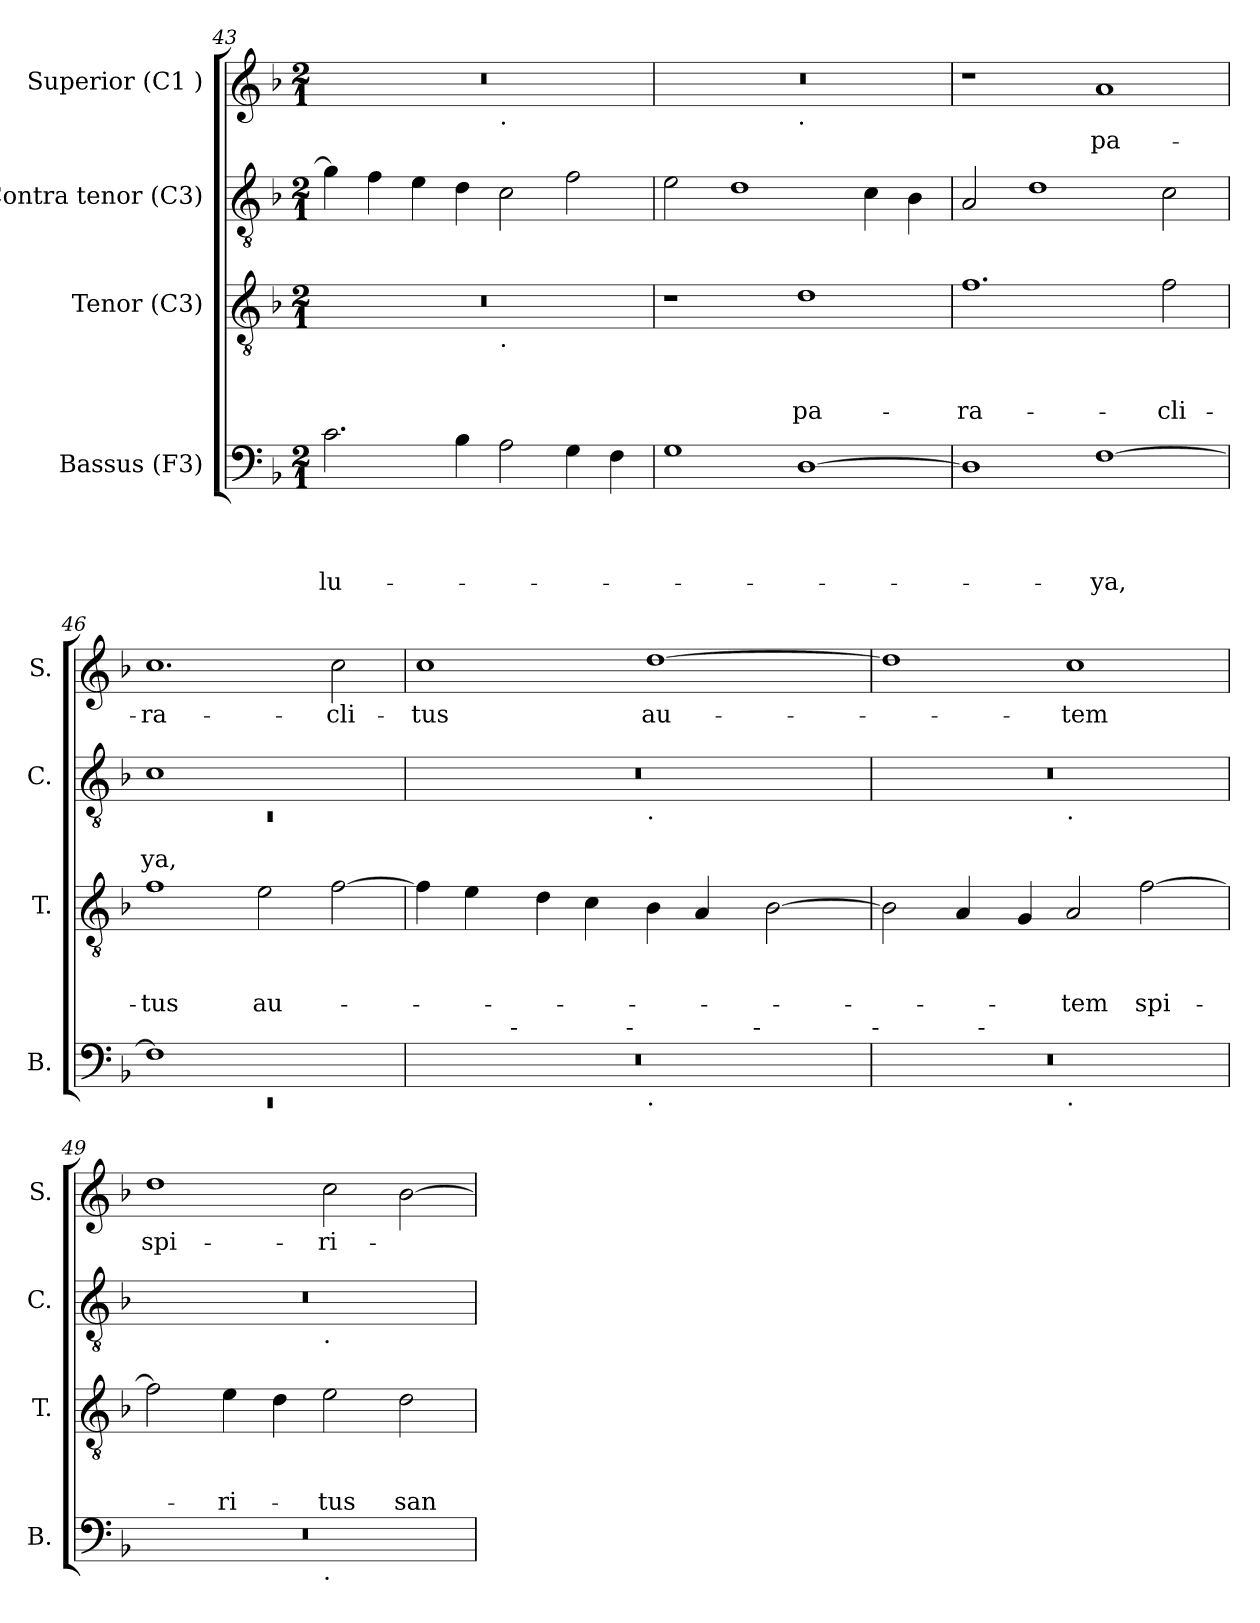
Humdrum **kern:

**kern	**text	**text	**text	**text	**kern	**text	**text	**text	**kern	**text	**text	**kern	**text
*part4	*part4	*part4	*part4	*part4	*part3	*part3	*part3	*part3	*part2	*part2	*part2	*part1	*part1
*staff4	*staff4	*staff4	*staff4	*staff4	*staff3	*staff3	*staff3	*staff3	*staff2	*staff2	*staff2	*staff1	*staff1
*I"Bassus (F3)	*	*	*	*	*I"Tenor (C3)	*	*	*	*I"Contra tenor (C3)	*	*	*I"Superior (C1 )	*
*I'B.	*	*	*	*	*I'T.	*	*	*	*I'C.	*	*	*I'S.	*
*clefF4	*	*	*	*	*clefGv2	*	*	*	*clefGv2	*	*	*clefG2	*
*k[b-]	*	*	*	*	*k[b-]	*	*	*	*k[b-]	*	*	*k[b-]	*
*F:	*	*	*	*	*F:	*	*	*	*F:	*	*	*F:	*
*M2/1	*	*	*	*	*M2/1	*	*	*	*M2/1	*	*	*M2/1	*
=43	=43	=43	=43	=43	=43	=43	=43	=43	=43	=43	=43	=43	=43
!	!	!	!	!LO:LY:b	!	!	!	!	!	!	!	!	!
*	*	*	*	*	*^	*	*	*	*	*	*	*^	*
2.c\	.	.	.	-lu-	0r	1ryy	.	.	.	4g\]	.	.	0r	1ryy	.
.	.	.	.	.	.	.	.	.	.	4f\	.	.	.	.	.
.	.	.	.	.	.	.	.	.	.	4e\	.	.	.	.	.
4B-\	.	.	.	.	.	.	.	.	.	4d\	.	.	.	.	.
!	!	!	!	!	!	!	!	!	!	!	!	!	!	!LO:TX:b:t=.	!
!	!	!	!	!	!	!LO:TX:b:t=.	!	!	!	!	!	!	!	!	!
2A\	.	.	.	.	.	1ryy	.	.	.	2c\	.	.	.	1ryy	.
4G\	.	.	.	.	.	.	.	.	.	2f\	.	.	.	.	.
4F\	.	.	.	.	.	.	.	.	.	.	.	.	.	.	.
*	*	*	*	*	*v	*v	*	*	*	*	*	*	*	*	*
=44	=44	=44	=44	=44	=44	=44	=44	=44	=44	=44	=44	=44	=44	=44
1G	.	.	.	.	1r	.	.	.	2e\	.	.	0r	1ryy	.
.	.	.	.	.	.	.	.	.	1d	.	.	.	.	.
!	!	!	!	!	!	!	!	!	!	!	!	!	!LO:TX:b:t=.	!
!	!	!	!	!	!	!	!	!LO:LY:b	!	!	!	!	!	!
[>1D	.	.	.	.	1d	.	.	pa-	.	.	.	.	1ryy	.
.	.	.	.	.	.	.	.	.	4c\	.	.	.	.	.
.	.	.	.	.	.	.	.	.	4B-\	.	.	.	.	.
=45	=45	=45	=45	=45	=45	=45	=45	=45	=45	=45	=45	=45	=45	=45
!	!	!	!	!	!	!	!	!LO:LY:b	!	!	!	!	!	!
*	*	*	*	*	*	*	*	*	*	*	*	*v	*v	*
1D]	.	.	.	.	1.f	.	.	-ra-	2A/	.	.	1r	.
.	.	.	.	.	.	.	.	.	1d	.	.	.	.
!	!	!	!	!LO:LY:b	!	!	!	!	!	!	!	!	!LO:LY:b
[>1F	.	.	.	-ya,	.	.	.	.	.	.	.	1a	pa-
!	!	!	!	!	!	!	!	!LO:LY:b	!	!	!	!	!
.	.	.	.	.	2f\	.	.	-cli-	2c\	.	.	.	.
=46	=46	=46	=46	=46	=46	=46	=46	=46	=46	=46	=46	=46	=46
*^	*	*	*	*	*	*	*	*	*^	*	*	*	*
!	!LO:N:vis=1	!	!	!	!	!	!	!	!LO:LY:b	!	!LO:N:vis=1	!	!LO:LY:b	!	!LO:LY:b
1F]	0rEE	.	.	.	.	1f	.	.	-tus	1c	0rC	.	-ya,	1.cc	-ra-
!	!	!	!	!	!	!	!	!	!LO:LY:b	!	!	!	!	!	!
1ryy	.	.	.	.	.	2e\	.	.	au-	1ryy	.	.	.	.	.
!	!	!	!	!	!	!	!	!	!	!	!	!	!	!	!LO:LY:b
.	.	.	.	.	.	[<2f\	.	.	.	.	.	.	.	2cc\	-cli-
*v	*v	*	*	*	*	*	*	*	*	*	*	*	*	*	*
!!LO:LB:g=z
=47	=47	=47	=47	=47	=47	=47	=47	=47	=47	=47	=47	=47	=47	=47
!	!	!	!	!	!	!	!	!	!	!	!	!	!	!LO:LY:b
*^	*	*	*	*	*	*	*	*	*	*	*	*	*	*
*	*^	*	*	*	*	*	*	*	*	*	*	*	*	*	*
*	*	*^	*	*	*	*	*	*	*	*	*	*	*	*	*	*
*	*	*	*^	*	*	*	*	*	*	*	*	*	*	*	*	*	*
0r	4ryy	2...ryy	1ryy	1ryy	.	.	.	.	4f\]	.	.	.	0r	1ryy	.	.	1cc	-tus
.	8ryy	.	.	.	.	.	.	.	4e\	.	.	.	.	.	.	.	.	.
.	32ryy	.	.	.	.	.	.	.	.	.	.	.	.	.	.	.	.	.
!	!LO:TX:a:t=-	!	!	!	!	!	!	!	!	!	!	!	!	!	!	!	!	!
.	1ryy	.	.	.	.	.	.	.	.	.	.	.	.	.	.	.	.	.
.	.	.	.	.	.	.	.	.	4d\	.	.	.	.	.	.	.	.	.
.	.	.	.	.	.	.	.	.	4c\	.	.	.	.	.	.	.	.	.
!	!	!LO:TX:a:t=-	!	!	!	!	!	!	!	!	!	!	!	!	!	!	!	!
.	.	1ryy	.	.	.	.	.	.	.	.	.	.	.	.	.	.	.	.
!	!	!	!	!	!	!	!	!	!	!	!	!	!	!LO:TX:b:t=.	!	!	!	!
!	!	!	!LO:TX:b:t=.	!	!	!	!	!	!	!	!	!	!	!	!	!	!	!
!	!	!	!	!	!	!	!	!	!	!	!	!	!	!	!	!	!	!LO:LY:b
.	.	.	1ryy	4...ryy	.	.	.	.	4B-\	.	.	.	.	1ryy	.	.	[>1dd	au-
.	.	.	.	.	.	.	.	.	4A/	.	.	.	.	.	.	.	.	.
.	2ryy	.	.	.	.	.	.	.	.	.	.	.	.	.	.	.	.	.
!	!	!	!	!LO:TX:a:t=-	!	!	!	!	!	!	!	!	!	!	!	!	!	!
.	.	.	.	2ryy	.	.	.	.	.	.	.	.	.	.	.	.	.	.
.	.	.	.	.	.	.	.	.	[>2B-\	.	.	.	.	.	.	.	.	.
.	16.ryy	.	.	.	.	.	.	.	.	.	.	.	.	.	.	.	.	.
.	.	16ryy	.	.	.	.	.	.	.	.	.	.	.	.	.	.	.	.
.	.	.	.	32ryy	.	.	.	.	.	.	.	.	.	.	.	.	.	.
!LO:TX:a:t=-	!	!	!	!	!	!	!	!	!	!	!	!	!	!	!	!	!	!
*	*	*v	*v	*v	*	*	*	*	*	*	*	*	*	*	*	*	*	*
=48	=48	=48	=48	=48	=48	=48	=48	=48	=48	=48	=48	=48	=48	=48	=48	=48
0r	2ryy	1ryy	.	.	.	.	2B-\]	.	.	.	0r	1ryy	.	.	1dd]	.
.	16ryy	.	.	.	.	.	4A/	.	.	.	.	.	.	.	.	.
!	!LO:TX:a:t=-	!	!	!	!	!	!	!	!	!	!	!	!	!	!	!
.	1ryy	.	.	.	.	.	.	.	.	.	.	.	.	.	.	.
.	.	.	.	.	.	.	4G/	.	.	.	.	.	.	.	.	.
!	!	!	!	!	!	!	!	!	!	!	!	!LO:TX:b:t=.	!	!	!	!
!	!	!LO:TX:b:t=.	!	!	!	!	!	!	!	!	!	!	!	!	!	!
!	!	!	!	!	!	!	!	!	!	!LO:LY:b	!	!	!	!	!	!LO:LY:b
.	.	1ryy	.	.	.	.	2A/	.	.	-tem	.	1ryy	.	.	1cc	-tem
!	!	!	!	!	!	!	!	!	!	!LO:LY:b	!	!	!	!	!	!
.	.	.	.	.	.	.	[>2f\	.	.	spi-	.	.	.	.	.	.
.	4..ryy	.	.	.	.	.	.	.	.	.	.	.	.	.	.	.
=49	=49	=49	=49	=49	=49	=49	=49	=49	=49	=49	=49	=49	=49	=49	=49	=49
!	!	!	!	!	!	!	!	!	!	!	!	!	!	!	!	!LO:LY:b
*	*v	*v	*	*	*	*	*	*	*	*	*	*	*	*	*	*
0r	1ryy	.	.	.	.	2f\]	.	.	.	0r	1ryy	.	.	1dd	spi-
!	!	!	!	!	!	!	!	!	!LO:LY:b	!	!	!	!	!	!
.	.	.	.	.	.	4e\	.	.	-ri-	.	.	.	.	.	.
.	.	.	.	.	.	4d\	.	.	.	.	.	.	.	.	.
!	!	!	!	!	!	!	!	!	!	!	!LO:TX:b:t=.	!	!	!	!
!	!LO:TX:b:t=.	!	!	!	!	!	!	!	!	!	!	!	!	!	!
!	!	!	!	!	!	!	!	!	!LO:LY:b	!	!	!	!	!	!LO:LY:b
.	1ryy	.	.	.	.	2e\	.	.	-tus	.	1ryy	.	.	2cc\	-ri-
!	!	!	!	!	!	!	!	!	!LO:LY:b	!	!	!	!	!	!
.	.	.	.	.	.	2d\	.	.	san-	.	.	.	.	[>2b-\	.
*v	*v	*	*	*	*	*	*	*	*	*v	*v	*	*	*	*
=	=	=	=	=	=	=	=	=	=	=	=	=	=
*-	*-	*-	*-	*-	*-	*-	*-	*-	*-	*-	*-	*-	*-
